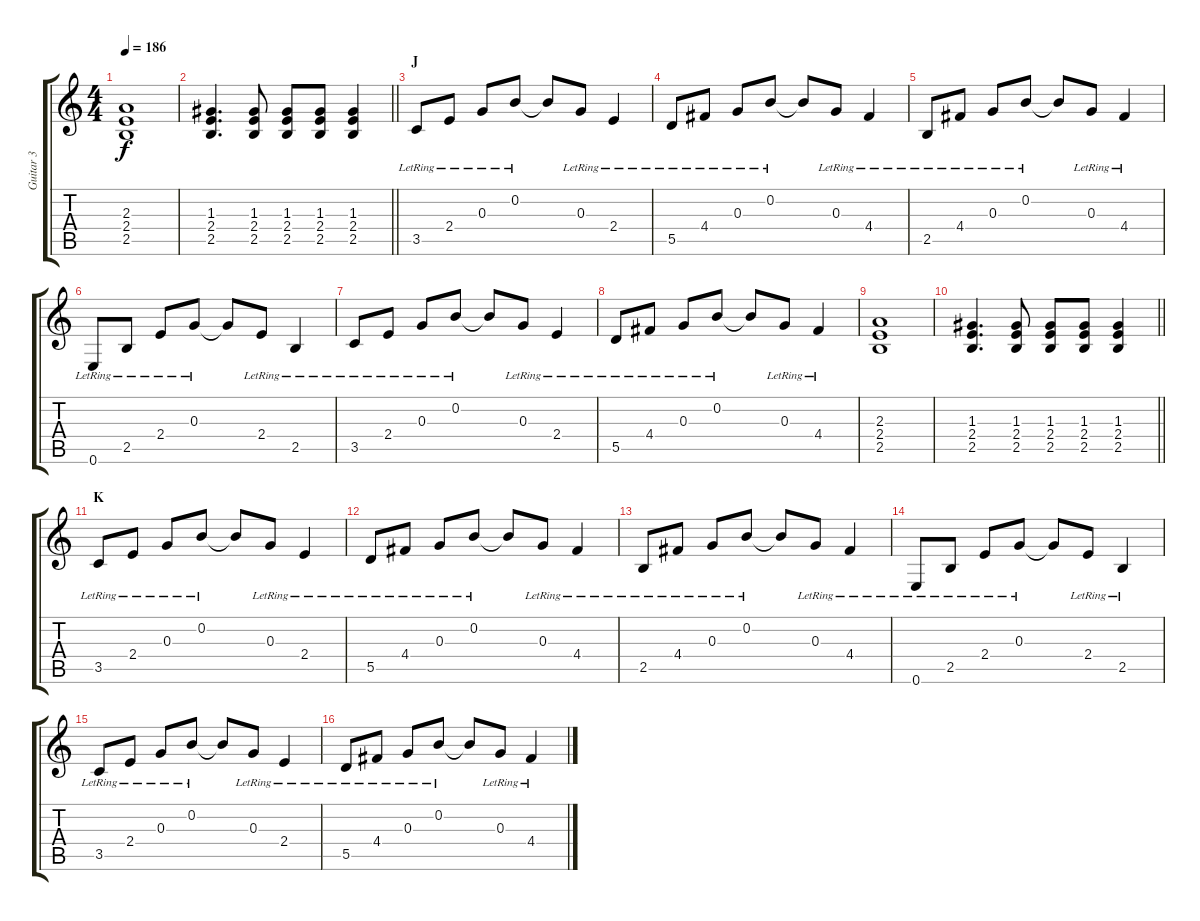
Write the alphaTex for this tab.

\track ("Guitar 3" "Guitar 3") {instrument overdrivenguitar}
\staff {score tabs}
\tuning (E4 B3 G3 D3 A2 E2) {hide}
\ts (4 4)
\tempo 186
\clef g2
\ks c
(2.3 2.4 2.5).1{dy f} |
\barLineRight lightlight
(1.3 2.4 2.5).4{d} (1.3 2.4 2.5).8 (1.3 2.4 2.5).8 (1.3 2.4 2.5).8 (1.3 2.4 2.5).4 |
\section ("" "J")
3.5{lr}.8 2.4{lr}.8 0.3{lr}.8 0.2{lr}.8 0.2{t}.8 0.3{lr}.8 2.4{lr}.4 |
5.5{lr}.8 4.4{lr}.8 0.3{lr}.8 0.2{lr}.8 0.2{t}.8 0.3{lr}.8 4.4{lr}.4 |
2.5{lr}.8 4.4{lr}.8 0.3{lr}.8 0.2{lr}.8 0.2{t}.8 0.3{lr}.8 4.4{lr}.4 |
0.6{lr}.8 2.5{lr}.8 2.4{lr}.8 0.3{lr}.8 0.3{t}.8 2.4{lr}.8 2.5{lr}.4 |
3.5{lr}.8 2.4{lr}.8 0.3{lr}.8 0.2{lr}.8 0.2{t}.8 0.3{lr}.8 2.4{lr}.4 |
5.5{lr}.8 4.4{lr}.8 0.3{lr}.8 0.2{lr}.8 0.2{t}.8 0.3{lr}.8 4.4{lr}.4 |
(2.3 2.4 2.5).1 |
\barLineRight lightlight
(1.3 2.4 2.5).4{d} (1.3 2.4 2.5).8 (1.3 2.4 2.5).8 (1.3 2.4 2.5).8 (1.3 2.4 2.5).4 |
\section ("" "K")
3.5{lr}.8 2.4{lr}.8 0.3{lr}.8 0.2{lr}.8 0.2{t}.8 0.3{lr}.8 2.4{lr}.4 |
5.5{lr}.8 4.4{lr}.8 0.3{lr}.8 0.2{lr}.8 0.2{t}.8 0.3{lr}.8 4.4{lr}.4 |
2.5{lr}.8 4.4{lr}.8 0.3{lr}.8 0.2{lr}.8 0.2{t}.8 0.3{lr}.8 4.4{lr}.4 |
0.6{lr}.8 2.5{lr}.8 2.4{lr}.8 0.3{lr}.8 0.3{t}.8 2.4{lr}.8 2.5{lr}.4 |
3.5{lr}.8 2.4{lr}.8 0.3{lr}.8 0.2{lr}.8 0.2{t}.8 0.3{lr}.8 2.4{lr}.4 |
5.5{lr}.8 4.4{lr}.8 0.3{lr}.8 0.2{lr}.8 0.2{t}.8 0.3{lr}.8 4.4{lr}.4
